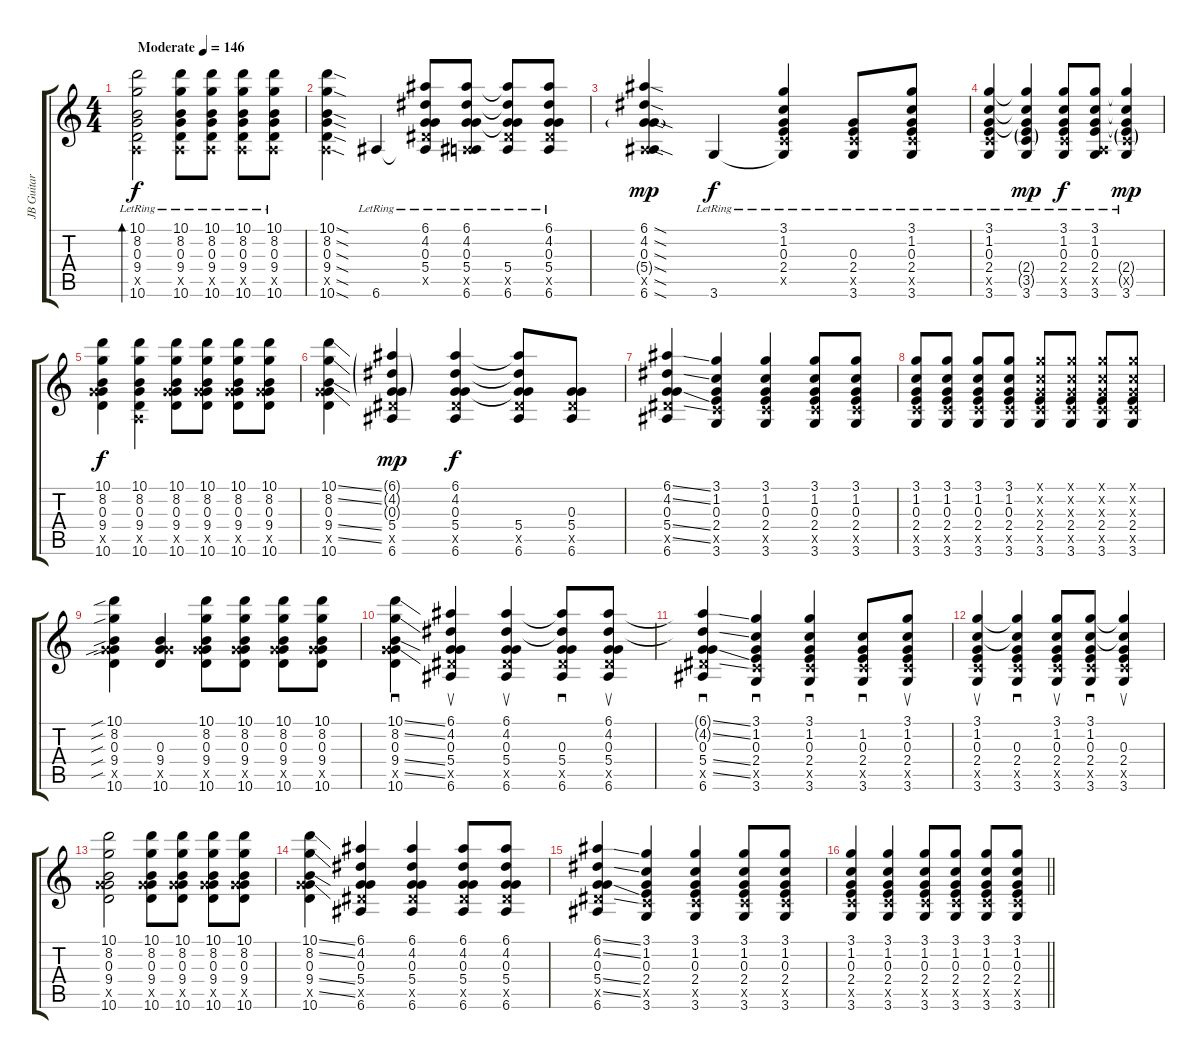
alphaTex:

\track ("JB Guitar" "JB Guitar") {instrument overdrivenguitar}
\staff {score tabs}
\tuning (E4 B3 G3 D3 A2 E2) {hide}
\ts (4 4)
\tempo (146 "Moderate")
\clef g2
\ks c
(10.1{lr} 8.2{lr} 0.3{lr} 9.4{lr} 0.5{x} 10.6{lr}).2{bd 120 dy f volume 16 instrument electricguitarclean} (10.1{lr} 8.2{lr} 0.3{lr} 9.4{lr} 0.5{x} 10.6{lr}).8{volume 13 instrument overdrivenguitar} (10.1{lr} 8.2{lr} 0.3{lr} 9.4{lr} 0.5{x} 10.6{lr}).8 (10.1{lr} 8.2{lr} 0.3{lr} 9.4{lr} 0.5{x} 10.6{lr}).8 (10.1{lr} 8.2{lr} 0.3{lr} 9.4{lr} 0.5{x} 10.6{lr}).8 |
(10.1{sod} 8.2{sod} 0.3{sod} 9.4{sod} 0.5{sod x} 10.6{sod}).4 6.6{lr}.4 (6.1{lr} 4.2{lr} 0.3{lr} 5.4{lr} 6.5{x} 6.6{t}).8 (6.1{lr} 4.2{lr} 0.3{lr} 5.4{lr} 0.5{x} 6.6{lr}).8 (6.1{t} 4.2{t} 0.3{t} 5.4{lr} 6.5{x} 6.6{lr}).8 (6.1{lr} 4.2{lr} 0.3{lr} 5.4{lr} 6.5{x} 6.6{lr}).8 |
(6.1{sod} 4.2{sod} 0.3{sod} 5.4{sod g} 0.5{sod x} 6.6{sod}).4{dy mp} 3.6{lr}.4{dy f} (3.1{lr} 1.2{lr} 0.3{lr} 2.4{lr} 3.5{x} 3.6{t}).4 (0.3{lr} 2.4{lr} 3.5{x} 3.6{lr}).8 (3.1{lr} 1.2{lr} 0.3{lr} 2.4{lr} 3.5{x} 3.6{lr}).8 |
(3.1{lr} 1.2{lr} 0.3{lr} 2.4{lr} 3.5{x} 3.6{lr}).4 (3.1{t} 1.2{t} 0.3{t} 2.4{g lr} 3.5{g lr} 3.6{lr}).4{dy mp} (3.1{lr} 1.2{lr} 0.3{lr} 2.4{lr} 3.5{x} 3.6{lr}).8{dy f} (3.1{lr} 1.2{lr} 0.3{lr} 2.4{lr} 0.5{x} 3.6{lr}).8 (3.1{t} 1.2{t} 0.3{t} 2.4{g lr} 3.5{g x} 3.6{lr}).4{dy mp} |
(10.1 8.2 0.3 9.4 10.5{x} 10.6).4{dy f} (10.1 8.2 0.3 9.4 0.5{x} 10.6).4 (10.1 8.2 0.3 9.4 10.5{x} 10.6).8{instrument overdrivenguitar} (10.1 8.2 0.3 9.4 10.5{x} 10.6).8 (10.1 8.2 0.3 9.4 10.5{x} 10.6).8 (10.1 8.2 0.3 9.4 10.5{x} 10.6).8 |
(10.1{ss} 8.2{ss} 0.3 9.4{ss} 10.5{ss x} 10.6).4 (6.1{g} 4.2{g} 0.3{g} 5.4 6.5{x} 6.6).4{dy mp} (6.1 4.2 0.3 5.4 6.5{x} 6.6).4{dy f} (6.1{t} 4.2{t} 0.3{t} 5.4 6.5{x} 6.6).8 (0.3 5.4 6.5{x} 6.6).8 |
(6.1{ss} 4.2{ss} 0.3 5.4{ss} 6.5{ss x} 6.6).4 (3.1 1.2 0.3 2.4 3.5{x} 3.6).4 (3.1 1.2 0.3 2.4 3.5{x} 3.6).4 (3.1 1.2 0.3 2.4 3.5{x} 3.6).8 (3.1 1.2 0.3 2.4 3.5{x} 3.6).8 |
(3.1 1.2 0.3 2.4 3.5{x} 3.6).8 (3.1 1.2 0.3 2.4 3.5{x} 3.6).8 (3.1 1.2 0.3 2.4 3.5{x} 3.6).8 (3.1 1.2 0.3 2.4 3.5{x} 3.6).8 (3.1{x} 1.2{x} 0.3{x} 2.4 3.5{x} 3.6).8 (3.1{x} 1.2{x} 0.3{x} 2.4 3.5{x} 3.6).8 (3.1{x} 1.2{x} 0.3{x} 2.4 3.5{x} 3.6).8 (3.1{x} 1.2{x} 0.3{x} 2.4 3.5{x} 3.6).8 |
(10.1{sib} 8.2{sib} 0.3{sib} 9.4{sib} 10.5{sib x} 10.6).4 (0.3 9.4 10.5{x} 10.6).4{instrument overdrivenguitar} (10.1 8.2 0.3 9.4 10.5{x} 10.6).8 (10.1 8.2 0.3 9.4 10.5{x} 10.6).8 (10.1 8.2 0.3 9.4 10.5{x} 10.6).8 (10.1 8.2 0.3 9.4 10.5{x} 10.6).8 |
(10.1{ss} 8.2{ss} 0.3 9.4{ss} 10.5{ss x} 10.6).4{sd} (6.1 4.2 0.3 5.4 6.5{x} 6.6).4{su} (6.1 4.2 0.3 5.4 6.5{x} 6.6).4{su} (6.1{t} 4.2{t} 0.3 5.4 6.5{x} 6.6).8{sd} (6.1 4.2 0.3 5.4 6.5{x} 6.6).8{su} |
(6.1{ss t} 4.2{ss t} 0.3 5.4{ss} 6.5{ss x} 6.6).4{sd} (3.1 1.2 0.3 2.4 3.5{x} 3.6).4{sd} (3.1 1.2 0.3 2.4 3.5{x} 3.6).4{sd} (1.2 0.3 2.4 3.5{x} 3.6).8{sd} (3.1 1.2 0.3 2.4 3.5{x} 3.6).8{su} |
(3.1 1.2 0.3 2.4 3.5{x} 3.6).4{su} (3.1{t} 1.2{t} 0.3 2.4 3.5{x} 3.6).4{sd} (3.1 1.2 0.3 2.4 3.5{x} 3.6).8{su} (3.1 1.2 0.3 2.4 3.5{x} 3.6).8{sd} (3.1{t} 1.2{t} 0.3 2.4 3.5{x} 3.6).4{su} |
(10.1 8.2 0.3 9.4 10.5{x} 10.6).2 (10.1 8.2 0.3 9.4 10.5{x} 10.6).8{instrument overdrivenguitar} (10.1 8.2 0.3 9.4 10.5{x} 10.6).8 (10.1 8.2 0.3 9.4 10.5{x} 10.6).8 (10.1 8.2 0.3 9.4 10.5{x} 10.6).8 |
(10.1{ss} 8.2{ss} 0.3 9.4{ss} 10.5{ss x} 10.6).4 (6.1 4.2 0.3 5.4 6.5{x} 6.6).4 (6.1 4.2 0.3 5.4 6.5{x} 6.6).4 (6.1 4.2 0.3 5.4 6.5{x} 6.6).8 (6.1 4.2 0.3 5.4 6.5{x} 6.6).8 |
(6.1{ss} 4.2{ss} 0.3 5.4{ss} 6.5{ss x} 6.6).4 (3.1 1.2 0.3 2.4 3.5{x} 3.6).4 (3.1 1.2 0.3 2.4 3.5{x} 3.6).4 (3.1 1.2 0.3 2.4 3.5{x} 3.6).8 (3.1 1.2 0.3 2.4 3.5{x} 3.6).8 |
\barLineRight lightlight
(3.1 1.2 0.3 2.4 3.5{x} 3.6).4 (3.1 1.2 0.3 2.4 3.5{x} 3.6).4 (3.1 1.2 0.3 2.4 3.5{x} 3.6).8 (3.1 1.2 0.3 2.4 3.5{x} 3.6).8 (3.1 1.2 0.3 2.4 3.5{x} 3.6).8 (3.1 1.2 0.3 2.4 3.5{x} 3.6).8
